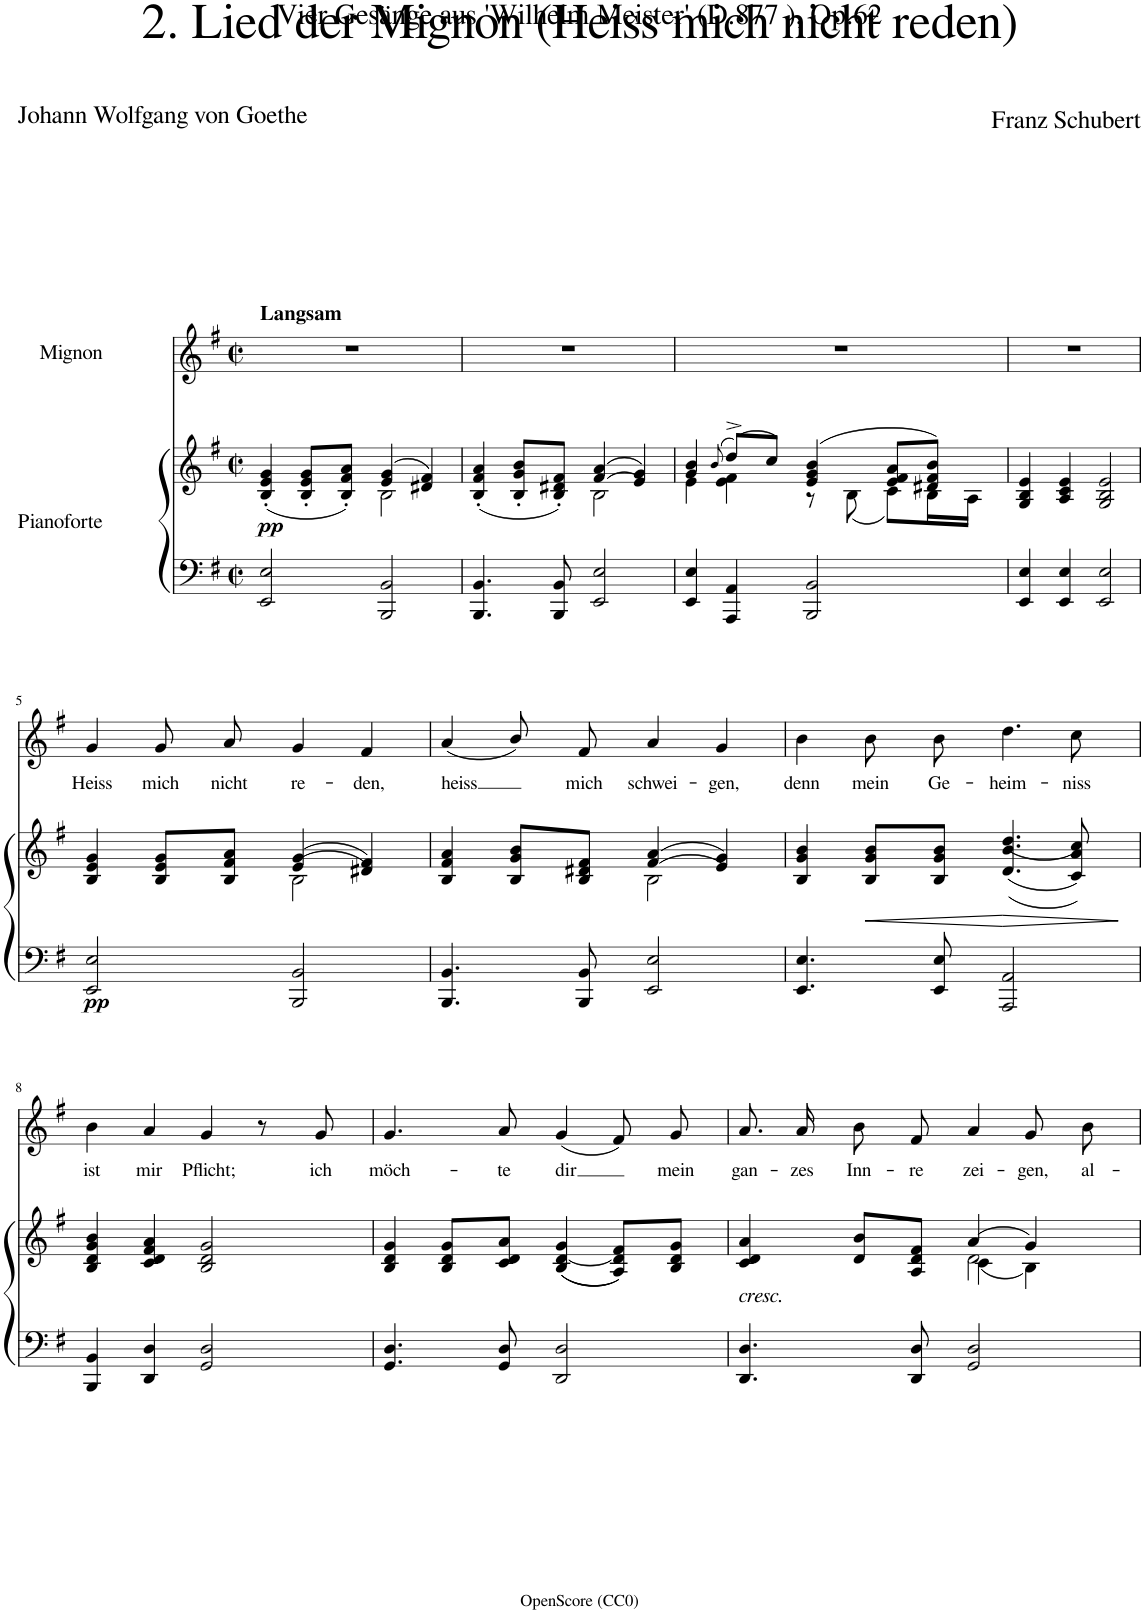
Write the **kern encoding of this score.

**kern	**kern	**dynam	**kern	**text
*part2	*part2	*part2	*part1	*part1
*staff3	*staff2	*staff2/3	*staff1	*staff1
*I"Pianoforte	*	*	*I"Mignon	*
*I'Pno	*	*	*	*
*clefF4	*clefG2	*	*clefG2	*
*k[f#]	*k[f#]	*	*k[f#]	*
*G:	*G:	*	*G:	*
*M2/2	*M2/2	*	*M2/2	*
*met(c|)	*met(c|)	*	*met(c|)	*
=1	=1	=1	=1	=1
*	*^	*	*	*
!	!	!	!	!LO:TX:a:B:t=Langsam	!
!	!	!	!LO:DY:b	!	!
2EE/ 2E/	(4B/'< 4e/'< 4g/'<	2ryy	pp	1r	.
.	8B/'< 8e/'< 8g/'<L	.	.	.	.
.	8B/'< 8f#/'< 8a/'<J)	.	.	.	.
2BBB/ 2BB/	(4e/ 4g/	2B\	.	.	.
.	4d#X/ 4f#/)	.	.	.	.
=2	=2	=2	=2	=2	=2
4.BBB/ 4.BB/	(4B/'< 4f#/'< 4a/'<	2ryy	.	1r	.
.	8B/'< 8g/'< 8b/'<L	.	.	.	.
8BBB/ 8BB/	8B/'< 8d#X/'< 8f#/'<J)	.	.	.	.
2EE/ 2E/	((4f#/ 4a/	2B\	.	.	.
.	4e/ 4g/))	.	.	.	.
=3	=3	=3	=3	=3	=3
4EE/ 4E/	4g/ 4b/	4e\	.	1r	.
.	(8qb/	.	.	.	.
4AAA/ 4AA/	(8dd^/L)	4e\ 4f#\	.	.	.
.	8cc/J)	.	.	.	.
2BBB/ 2BB/	(4e/ 4g/ 4b/	8r	.	.	.
.	.	(8B\	.	.	.
.	8e/ 8f#/ 8a/L	8c\L)	.	.	.
.	8d#X/ 8f#/ 8b/J)	16B\L	.	.	.
.	.	16A\JJ	.	.	.
*	*v	*v	*	*	*
=4	=4	=4	=4	=4
4EE/ 4E/	4G/ 4B/ 4e/	.	1r	.
4EE/ 4E/	4A/ 4c/ 4e/	.	.	.
2EE/ 2E/	2G/ 2B/ 2e/	.	.	.
!!LO:LB:g=z
=5	=5	=5	=5	=5
*	*^	*	*	*
!	!	!	!LO:DY:b=2	!	!LO:LY:b
2EE/ 2E/	4B/ 4e/ 4g/	2ryy	pp	4g/	Heiss
!	!	!	!	!	!LO:LY:b
.	8B/ 8e/ 8g/L	.	.	8g/L	mich
!	!	!	!	!	!LO:LY:b
.	8B/ 8f#/ 8a/J	.	.	8a/J	nicht
!	!	!	!	!	!LO:LY:b
2BBB/ 2BB/	((4e/ 4g/	2B\	.	4g/	re-
!	!	!	!	!	!LO:LY:b
.	4d#X/ 4f#/))	.	.	4f#/	-den,
=6	=6	=6	=6	=6	=6
!	!	!	!	!	!LO:LY:b
4.BBB/ 4.BB/	4B/ 4f#/ 4a/	2ryy	.	(4a/	heiss
.	8B/ 8g/ 8b/L	.	.	8b/L)	.
!	!	!	!	!	!LO:LY:b
8BBB/ 8BB/	8B/ 8d#X/ 8f#/J	.	.	8f#/J	mich
!	!	!	!	!	!LO:LY:b
2EE/ 2E/	((4f#/ 4a/	2B\	.	4a/	schwei-
!	!	!	!	!	!LO:LY:b
.	4e/ 4g/))	.	.	4g/	-gen,
*	*v	*v	*	*	*
=7	=7	=7	=7	=7
!	!	!	!	!LO:LY:b
4.EE/ 4.E/	4B/ 4g/ 4b/	.	4b\	denn
!	!	!LO:HP:b	!	!LO:LY:b
.	8B/ 8g/ 8b/L	<	8b\L	mein
!	!	!	!	!LO:LY:b
8EE/ 8E/	8B/ 8g/ 8b/J	.	8b\J	Ge-
!	!	!LO:HP:n=1:b	!	!LO:LY:b
2AAA/ 2AA/	(((4.d/ 4.b/ 4.dd/	[ >	4.dd\	-heim-
!	!	!	!	!LO:LY:b
.	8c/ 8a/ 8cc/)))	.	8cc\	-niss
.	.	]	.	.
!!LO:LB:g=z
=8	=8	=8	=8	=8
!	!	!	!	!LO:LY:b
4BBB/ 4BB/	4B/ 4d/ 4g/ 4b/	.	4b\	ist
!	!	!	!	!LO:LY:b
4DD/ 4D/	4c/ 4d/ 4f#/ 4a/	.	4a/	mir
!	!	!	!	!LO:LY:b
2GG/ 2D/	2B/ 2d/ 2g/	.	4g/	Pflicht;
.	.	.	8r	.
!	!	!	!	!LO:LY:b
.	.	.	8g/	ich
=9	=9	=9	=9	=9
!	!	!	!	!LO:LY:b
4.GG/ 4.D/	4B/ 4d/ 4g/	.	4.g/	möch-
.	8B/ 8d/ 8g/L	.	.	.
!	!	!	!	!LO:LY:b
8GG/ 8D/	8c/ 8d/ 8a/J	.	8a/	-te
!	!	!	!	!LO:LY:b
2DD/ 2D/	((4B/ [4d/ 4g/	.	(4g/	dir
.	8A/ 8d/] 8f#/L))	.	8f#/L)	.
!	!	!	!	!LO:LY:b
.	8B/ 8d/ 8g/J	.	8g/J	mein
=10	=10	=10	=10	=10
*	*^	*	*	*
*	*	*^	*	*	*
!	!LO:TX:b:i:t=cresc.	!	!	!	!	!
!	!	!	!	!	!	!LO:LY:b
4.DD/ 4.D/	4c/ 4d/ 4a/	2ryy	2ryy	.	8.a/L	gan-
!	!	!	!	!	!	!LO:LY:b
.	.	.	.	.	16a/K	-zes
!	!	!	!	!	!	!LO:LY:b
.	8d/ 8b/L	.	.	.	8b/	Inn-
!	!	!	!	!	!	!LO:LY:b
8DD/ 8D/	8A/ 8d/ 8f#/J	.	.	.	8f#/J	-re
!	!	!	!	!	!	!LO:LY:b
2GG/ 2D/	(4a/	2d\	(4c\	.	4a/	zei-
!	!	!	!	!	!	!LO:LY:b
.	4g/)	.	4B\)	.	8g/L	-gen,
!	!	!	!	!	!	!LO:LY:b
.	.	.	.	.	8b/J	al-
*	*v	*v	*v	*	*	*
=	=	=	=	=
*-	*-	*-	*-	*-
